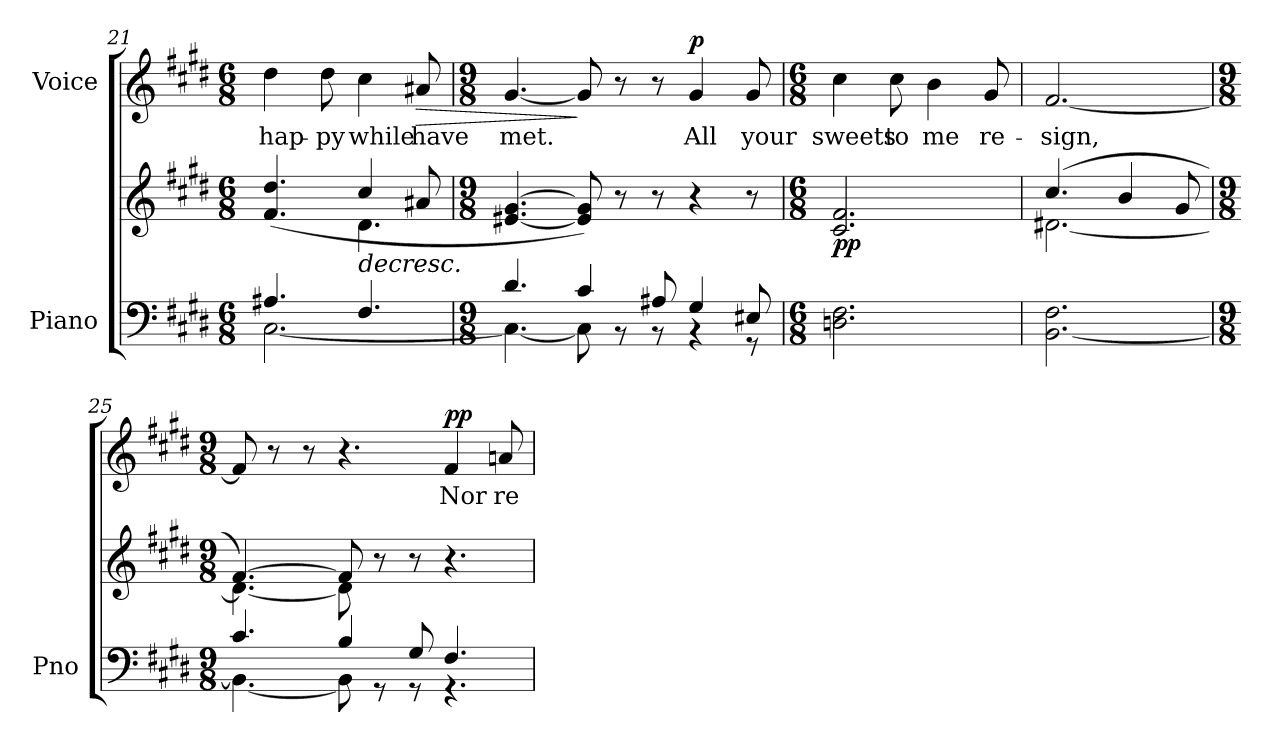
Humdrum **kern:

**kern	**kern	**dynam	**kern	**text	**dynam
*part2	*part2	*part2	*part1	*part1	*part1
*staff3	*staff2	*staff2/3	*staff1	*staff1	*staff1
*I"Piano	*	*	*I"Voice	*	*
*I'Pno	*	*	*	*	*
*clefF4	*clefG2	*	*clefG2	*	*
*k[f#c#g#d#]	*k[f#c#g#d#]	*	*k[f#c#g#d#]	*	*
*M6/8	*M6/8	*	*M6/8	*	*
=21	=21	=21	=21	=21	=21
*^	*^	*	*	*	*
4.A#X/	[2.C#\	(4.f#/ 4.dd#/	4.ryy	.	4dd#\	hap-	.
.	.	.	.	.	8dd#\	-py	.
!	!	!	!	!LO:HP:b	!	!	!
4.F#/	.	4cc#/	4.d#\	>	4cc#\	while	.
!	!	!	!	!	!	!	!LO:HP:b
.	.	8a#X/	.	.	8a#X/	have	>
*	*	*v	*v	*	*	*	*
=22	=22	=22	=22	=22	=22	=22
*M9/8	*	*M9/8	*	*M9/8	*	*
4.d#/	4.C#\_	[4.e#X/ [4.g#/	.	[4.g#/	met.	.
4c#/	8C#\]	8e#/] 8g#/])	.	8g#/]	.	]
.	8r	8r	.	8r	.	.
8A#X/	8r	8r	.	8r	.	.
!	!	!	!	!	!	!LO:DY:a
4G#/	4r	4r	.	4g#/	All	p
8E#X/	8r	8r	.	8g#/	your	.
*v	*v	*	*	*	*	*
=23	=23	=23	=23	=23	=23
*M6/8	*M6/8	*	*M6/8	*	*
*^	*	*	*	*	*
!	!	!	!LO:DY:b	!	!	!
*v	*v	*	*	*	*	*
2.Dn\ 2.F#\	2.c#/ 2.f#/	pp	4cc#\	sweets	.
.	.	.	8cc#\	to	.
.	.	.	4b\	me	.
.	.	.	8g#/	re-	.
=24	=24	=24	=24	=24	=24
*	*^	*	*	*	*
[2.BB\ 2.F#\	(4.cc#/	[2.d#X\	.	[2.f#/	-sign,	.
.	4b/	.	.	.	.	.
.	8g#/	.	.	.	.	.
=25	=25	=25	=25	=25	=25	=25
*M9/8	*M9/8	*	*	*M9/8	*	*
*^	*	*	*	*	*	*
4.c#/	4.BB\_	[4.f#/)	4.d#\_	.	8f#/]	.	.
.	.	.	.	.	8r	.	.
.	.	.	.	.	8r	.	.
4B/	8BB\]	8f#/]	8d#\]	]	4.r	.	.
.	8r	8r	2ryy	.	.	.	.
8G#/	8r	8r	.	.	.	.	.
!	!	!	!	!	!	!	!LO:DY:a
4.F#/	4.r	4.r	.	.	4f#/	Nor	pp
.	.	.	8ryy	.	8an/	re-	.
*v	*v	*	*	*	*	*	*
*	*v	*v	*	*	*	*
=	=	=	=	=	=
*-	*-	*-	*-	*-	*-
